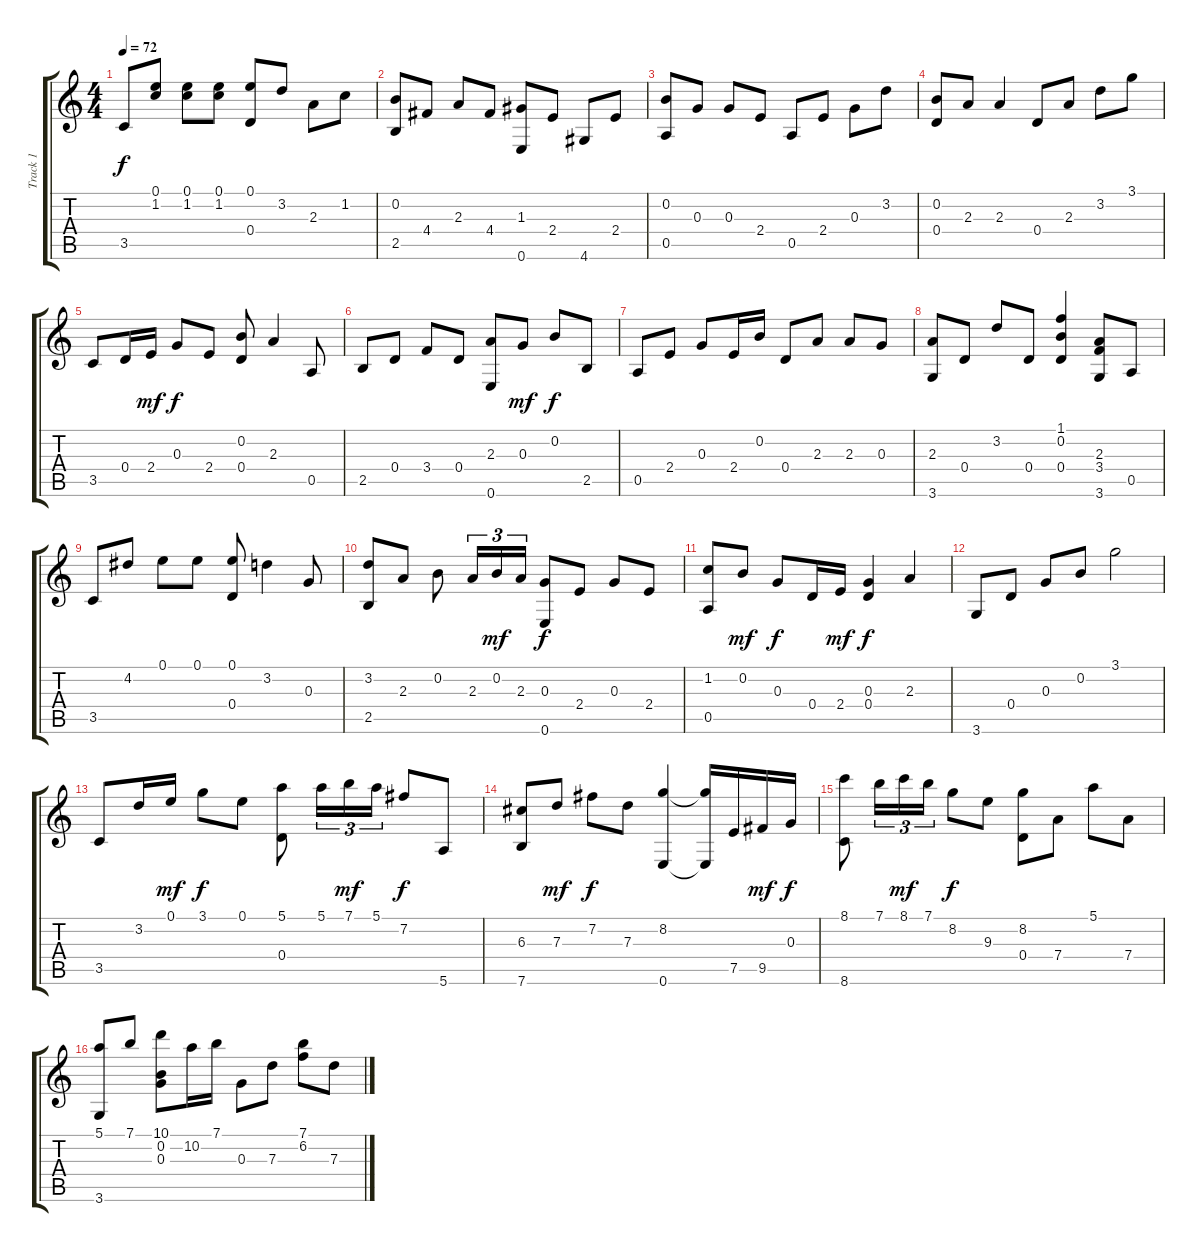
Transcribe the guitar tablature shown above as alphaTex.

\track ("Track 1" "Track 1") {instrument acousticguitarsteel}
\staff {score tabs}
\tuning (E4 B3 G3 D3 A2 E2) {hide}
\ts (4 4)
\tempo 72
\clef g2
\ks c
3.5.8{dy f} (0.1 1.2).8 (0.1 1.2).8 (0.1 1.2).8 (0.1 0.4).8 3.2.8 2.3.8 1.2.8 |
(0.2 2.5).8 4.4.8 2.3.8 4.4.8 (1.3 0.6).8 2.4.8 4.6.8 2.4.8 |
(0.2 0.5).8 0.3.8 0.3.8 2.4.8 0.5.8 2.4.8 0.3.8 3.2.8 |
(0.2 0.4).8 2.3.8 2.3.4 0.4.8 2.3.8 3.2.8 3.1.8 |
3.5.8 0.4.16 2.4.16{dy mf} 0.3.8{dy f} 2.4.8 (0.2 0.4).8 2.3.4 0.5.8 |
2.5.8 0.4.8 3.4.8 0.4.8 (2.3 0.6).8 0.3.8{dy mf} 0.2.8{dy f} 2.5.8 |
0.5.8 2.4.8 0.3.8 2.4.16 0.2.16 0.4.8 2.3.8 2.3.8 0.3.8 |
(2.3 3.6).8 0.4.8 3.2.8 0.4.8 (1.1 0.2 0.4).4 (2.3 3.4 3.6).8 0.5.8 |
3.5.8 4.2.8 0.1.8 0.1.8 (0.1 0.4).8 3.2.4 0.3.8 |
(3.2 2.5).8 2.3.8 0.2.8 2.3.16{tu (3 2)} 0.2.16{tu (3 2) dy mf} 2.3.16{tu (3 2)} (0.3 0.6).8{dy f} 2.4.8 0.3.8 2.4.8 |
(1.2 0.5).8 0.2.8{dy mf} 0.3.8{dy f} 0.4.16 2.4.16{dy mf} (0.3 0.4).4{dy f} 2.3.4 |
3.6.8 0.4.8 0.3.8 0.2.8 3.1.2 |
3.5.8 3.2.16 0.1.16{dy mf} 3.1.8{dy f} 0.1.8 (5.1 0.4).8 5.1.16{tu (3 2)} 7.1.16{tu (3 2) dy mf} 5.1.16{tu (3 2)} 7.2.8{dy f} 5.6.8 |
(6.3 7.6).8 7.3.8{dy mf} 7.2.8{dy f} 7.3.8 (8.2 0.6).4 (8.2{t} 0.6{t}).16 7.5.16 9.5.16{dy mf} 0.3.16{dy f} |
(8.1 8.6).8 7.1.16{tu (3 2)} 8.1.16{tu (3 2) dy mf} 7.1.16{tu (3 2)} 8.2.8{dy f} 9.3.8 (8.2 0.4).8 7.4.8 5.1.8 7.4.8 |
(5.1 3.6).8 7.1.8 (10.1 0.2 0.3).8 10.2.16 7.1.16 0.3.8 7.3.8 (7.1 6.2).8 7.3.8
